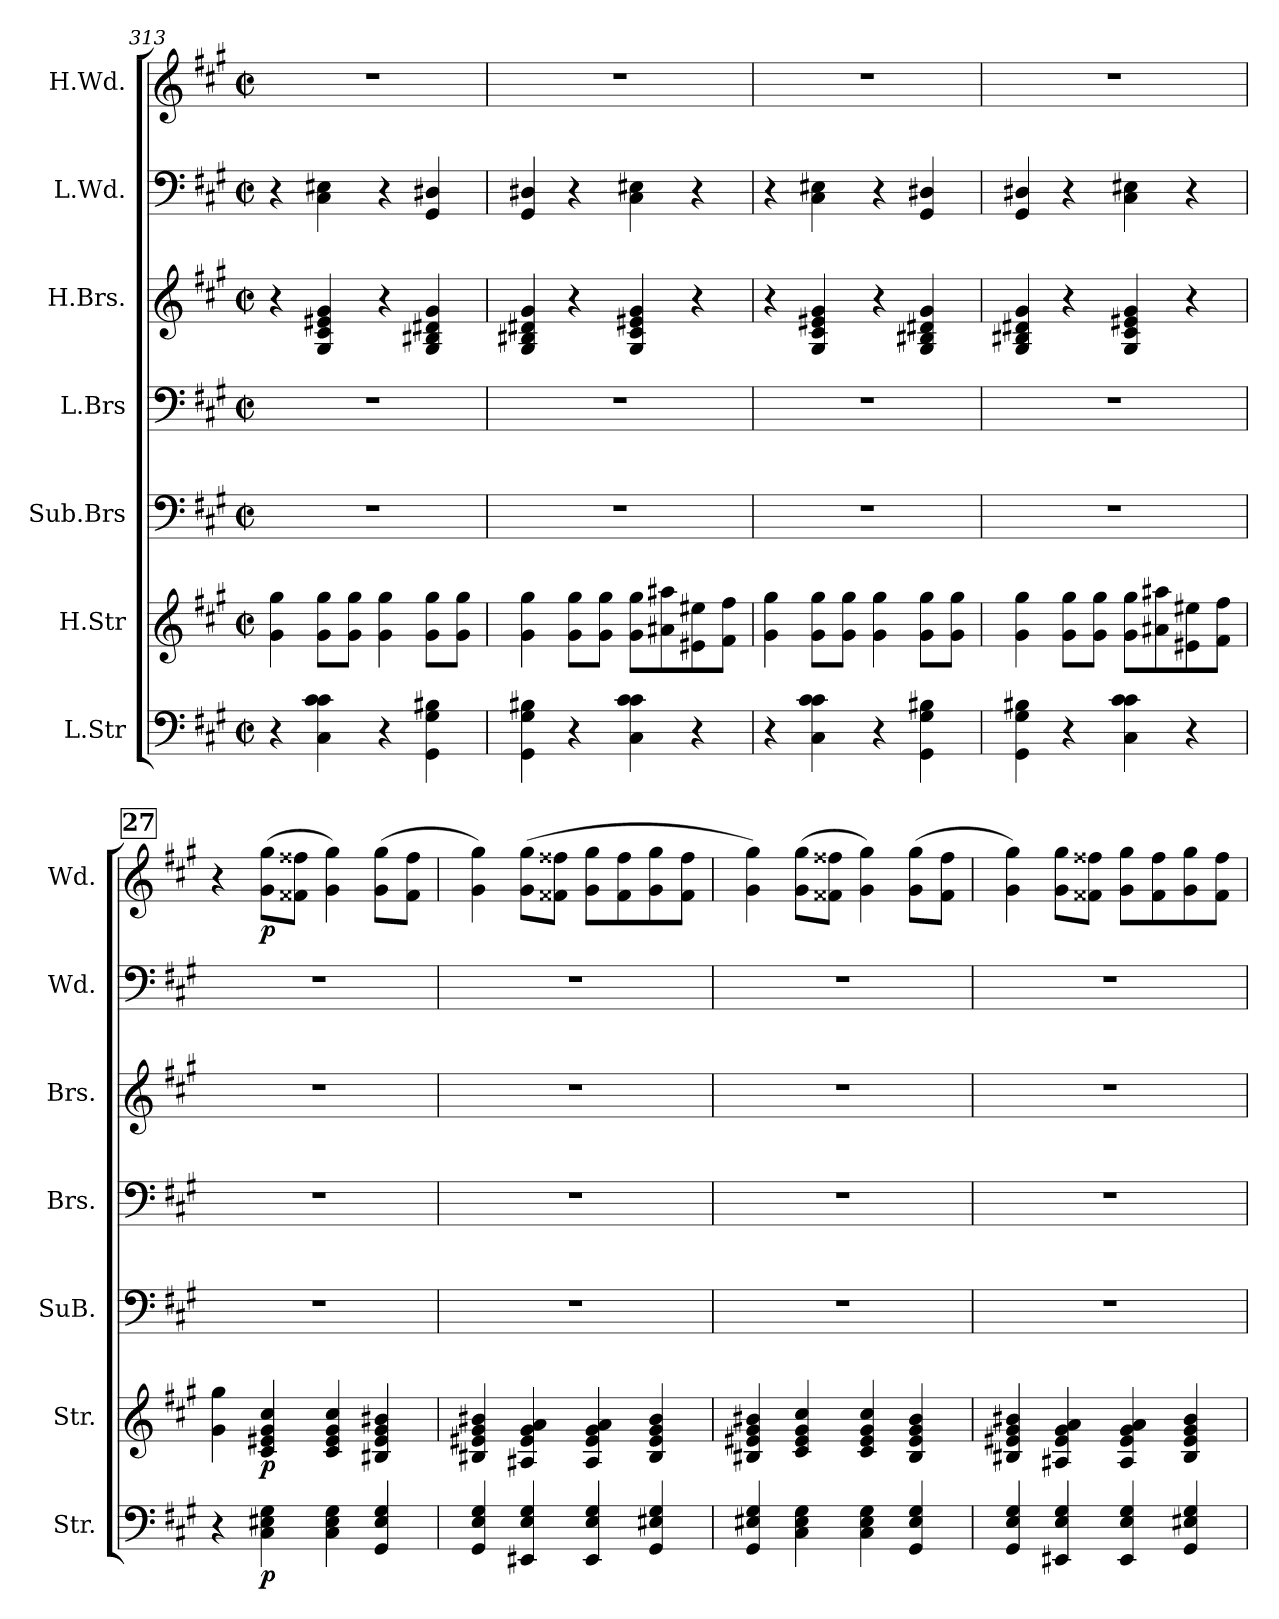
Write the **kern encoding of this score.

**kern	**dynam	**kern	**dynam	**kern	**kern	**kern	**kern	**kern	**dynam
*part7	*part7	*part6	*part6	*part5	*part4	*part3	*part2	*part1	*part1
*staff7	*staff7	*staff6	*staff6	*staff5	*staff4	*staff3	*staff2	*staff1	*staff1
*I"L.Str	*	*I"H.Str	*	*I"Sub.Brs	*I"L.Brs	*I"H.Brs.	*I"L.Wd.	*I"H.Wd.	*
*I'Str.	*	*I'Str.	*	*I'SuB.	*I'Brs.	*I'Brs.	*I'Wd.	*I'Wd.	*
*clefF4	*	*clefG2	*	*clefF4	*clefF4	*clefG2	*clefF4	*clefG2	*
*k[f#c#g#]	*	*k[f#c#g#]	*	*k[f#c#g#]	*k[f#c#g#]	*k[f#c#g#]	*k[f#c#g#]	*k[f#c#g#]	*
*M2/2	*	*M2/2	*	*M2/2	*M2/2	*M2/2	*M2/2	*M2/2	*
*met(c|)	*	*met(c|)	*	*met(c|)	*met(c|)	*met(c|)	*met(c|)	*met(c|)	*
=313	=313	=313	=313	=313	=313	=313	=313	=313	=313
4r	.	4g#\ 4gg#\	.	1r	1r	4r	4r	1r	.
4C#\ 4c#\ 4c#\	.	8g#\ 8gg#\L	.	.	.	4G#/ 4c#/ 4e#X/ 4g#/	4C#\ 4E#X\	.	.
.	.	8g#\ 8gg#\J	.	.	.	.	.	.	.
4r	.	4g#\ 4gg#\	.	.	.	4r	4r	.	.
4GG#\ 4G#\ 4B#X\	.	8g#\ 8gg#\L	.	.	.	4G#/ 4B#X/ 4d#X/ 4g#/	4GG#/ 4D#X/	.	.
.	.	8g#\ 8gg#\J	.	.	.	.	.	.	.
!!LO:LB:g=z
=314	=314	=314	=314	=314	=314	=314	=314	=314	=314
4GG#\ 4G#\ 4B#X\	.	4g#\ 4gg#\	.	1r	1r	4G#/ 4B#X/ 4d#X/ 4g#/	4GG#/ 4D#X/	1r	.
4r	.	8g#\ 8gg#\L	.	.	.	4r	4r	.	.
.	.	8g#\ 8gg#\J	.	.	.	.	.	.	.
4C#\ 4c#\ 4c#\	.	8g#\ 8gg#\L	.	.	.	4G#/ 4c#/ 4e#X/ 4g#/	4C#\ 4E#X\	.	.
.	.	8a#X\ 8aa#X\	.	.	.	.	.	.	.
4r	.	8e#X\ 8ee#X\	.	.	.	4r	4r	.	.
.	.	8f#\ 8ff#\J	.	.	.	.	.	.	.
=315	=315	=315	=315	=315	=315	=315	=315	=315	=315
4r	.	4g#\ 4gg#\	.	1r	1r	4r	4r	1r	.
4C#\ 4c#\ 4c#\	.	8g#\ 8gg#\L	.	.	.	4G#/ 4c#/ 4e#X/ 4g#/	4C#\ 4E#X\	.	.
.	.	8g#\ 8gg#\J	.	.	.	.	.	.	.
4r	.	4g#\ 4gg#\	.	.	.	4r	4r	.	.
4GG#\ 4G#\ 4B#X\	.	8g#\ 8gg#\L	.	.	.	4G#/ 4B#X/ 4d#X/ 4g#/	4GG#/ 4D#X/	.	.
.	.	8g#\ 8gg#\J	.	.	.	.	.	.	.
=316	=316	=316	=316	=316	=316	=316	=316	=316	=316
4GG#\ 4G#\ 4B#X\	.	4g#\ 4gg#\	.	1r	1r	4G#/ 4B#X/ 4d#X/ 4g#/	4GG#/ 4D#X/	1r	.
4r	.	8g#\ 8gg#\L	.	.	.	4r	4r	.	.
.	.	8g#\ 8gg#\J	.	.	.	.	.	.	.
4C#\ 4c#\ 4c#\	.	8g#\ 8gg#\L	.	.	.	4G#/ 4c#/ 4e#X/ 4g#/	4C#\ 4E#X\	.	.
.	.	8a#X\ 8aa#X\	.	.	.	.	.	.	.
4r	.	8e#X\ 8ee#X\	.	.	.	4r	4r	.	.
.	.	8f#\ 8ff#\J	.	.	.	.	.	.	.
!!LO:REH:place=s1:a:B:fs=14:t=27
=317	=317	=317	=317	=317	=317	=317	=317	=317	=317
4r	.	4g#\ 4gg#\	.	1r	1r	1r	1r	4r	.
!	!LO:DY:b	!	!LO:DY:b	!	!	!	!	!	!LO:DY:b
4C#\ 4E#X\ 4G#\	p	4c#/ 4e#X/ 4g#/ 4cc#/	p	.	.	.	.	(8g#\ 8gg#\L	p
.	.	.	.	.	.	.	.	8f##X\ 8ff##X\J	.
4C#\ 4E#\ 4G#\	.	4c#/ 4e#/ 4g#/ 4cc#/	.	.	.	.	.	4g#\ 4gg#\)	.
4GG#/ 4E#/ 4G#/	.	4B#X/ 4e#/ 4g#/ 4b#X/	.	.	.	.	.	(8g#\ 8gg#\L	.
.	.	.	.	.	.	.	.	8f##\ 8ff##\J	.
!!LO:PB:g=z
=318	=318	=318	=318	=318	=318	=318	=318	=318	=318
4GG#/ 4E/ 4G#/	.	4B#X/ 4e#X/ 4g#/ 4b#X/	.	1r	1r	1r	1r	4g#\ 4gg#\)	.
4EE#X/ 4E/ 4G#/	.	4A#X/ 4e#/ 4g#/ 4a/	.	.	.	.	.	(8g#\ 8gg#\L	.
.	.	.	.	.	.	.	.	8f##X\ 8ff##X\J	.
4EE#/ 4E/ 4G#/	.	4A#/ 4e#/ 4g#/ 4a/	.	.	.	.	.	8g#\ 8gg#\L	.
.	.	.	.	.	.	.	.	8f##\ 8ff##\	.
4GG#/ 4E#X/ 4G#/	.	4B#/ 4e#/ 4g#/ 4b#/	.	.	.	.	.	8g#\ 8gg#\	.
.	.	.	.	.	.	.	.	8f##\ 8ff##\J	.
=319	=319	=319	=319	=319	=319	=319	=319	=319	=319
4GG#/ 4E#X/ 4G#/	.	4B#X/ 4e#X/ 4g#/ 4b#X/	.	1r	1r	1r	1r	4g#\ 4gg#\)	.
4C#\ 4E#\ 4G#\	.	4c#/ 4e#/ 4g#/ 4cc#/	.	.	.	.	.	(8g#\ 8gg#\L	.
.	.	.	.	.	.	.	.	8f##X\ 8ff##X\J	.
4C#\ 4E#\ 4G#\	.	4c#/ 4e#/ 4g#/ 4cc#/	.	.	.	.	.	4g#\ 4gg#\)	.
4GG#/ 4E#/ 4G#/	.	4B#/ 4e#/ 4g#/ 4b#/	.	.	.	.	.	(8g#\ 8gg#\L	.
.	.	.	.	.	.	.	.	8f##\ 8ff##\J	.
=320	=320	=320	=320	=320	=320	=320	=320	=320	=320
4GG#/ 4E/ 4G#/	.	4B#X/ 4e#X/ 4g#/ 4b#X/	.	1r	1r	1r	1r	4g#\ 4gg#\)	.
4EE#X/ 4E/ 4G#/	.	4A#X/ 4e#/ 4g#/ 4a/	.	.	.	.	.	8g#\ 8gg#\L	.
.	.	.	.	.	.	.	.	8f##X\ 8ff##X\J	.
4EE#/ 4E/ 4G#/	.	4A#/ 4e#/ 4g#/ 4a/	.	.	.	.	.	8g#\ 8gg#\L	.
.	.	.	.	.	.	.	.	8f##\ 8ff##\	.
4GG#/ 4E#X/ 4G#/	.	4B#/ 4e#/ 4g#/ 4b#/	.	.	.	.	.	8g#\ 8gg#\	.
.	.	.	.	.	.	.	.	8f##\ 8ff##\J	.
=	=	=	=	=	=	=	=	=	=
*-	*-	*-	*-	*-	*-	*-	*-	*-	*-
